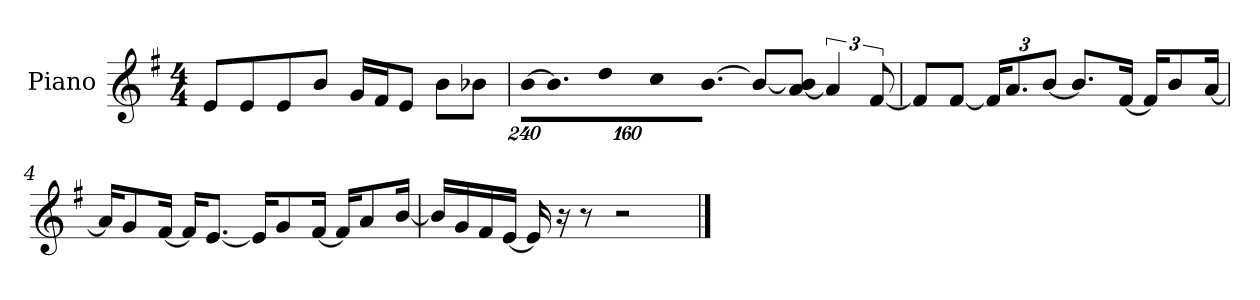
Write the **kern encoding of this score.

**kern
*part1
*staff1
*I"Piano
*I'P-no
*clefG2
*k[f#]
*M4/4
*MM90
=1
8e/L
8e/
8e/
8b/J
16g/LL
16f#/J
8e/J
8b\L
8b-X\J
=2
*Xbrackettup
!LO:N:vis=16
[1920%137b\KL
!LO:N:vis=8.
640%137b\]
!LO:N:vis=16
1920%137dd\L
!LO:N:vis=32
640%23cc\K
!LO:N:vis=16.
[960%103b\JJ
8b/L_
[8a/ 8b/]J
*brackettup
6a/]
[12f#/
=3
8f#/L]
[8f#/J
*Xbrackettup
24f#/KL]
12.a/
[12b/J
8.b/L]
[16f#/Jk
16f#/KL]
8b/
[16a/Jk
!!LO:LB:g=z
=4
16a/KL]
8g/
[16f#/Jk
16f#/KL]
[8.e/J
16e/KL]
8g/
[16f#/Jk
16f#/KL]
8a/
[16b/Jk
=5
16b/LL]
16g/
16f#/
[16e/JJ
16e/]
16r
8r
2r
==
*-
